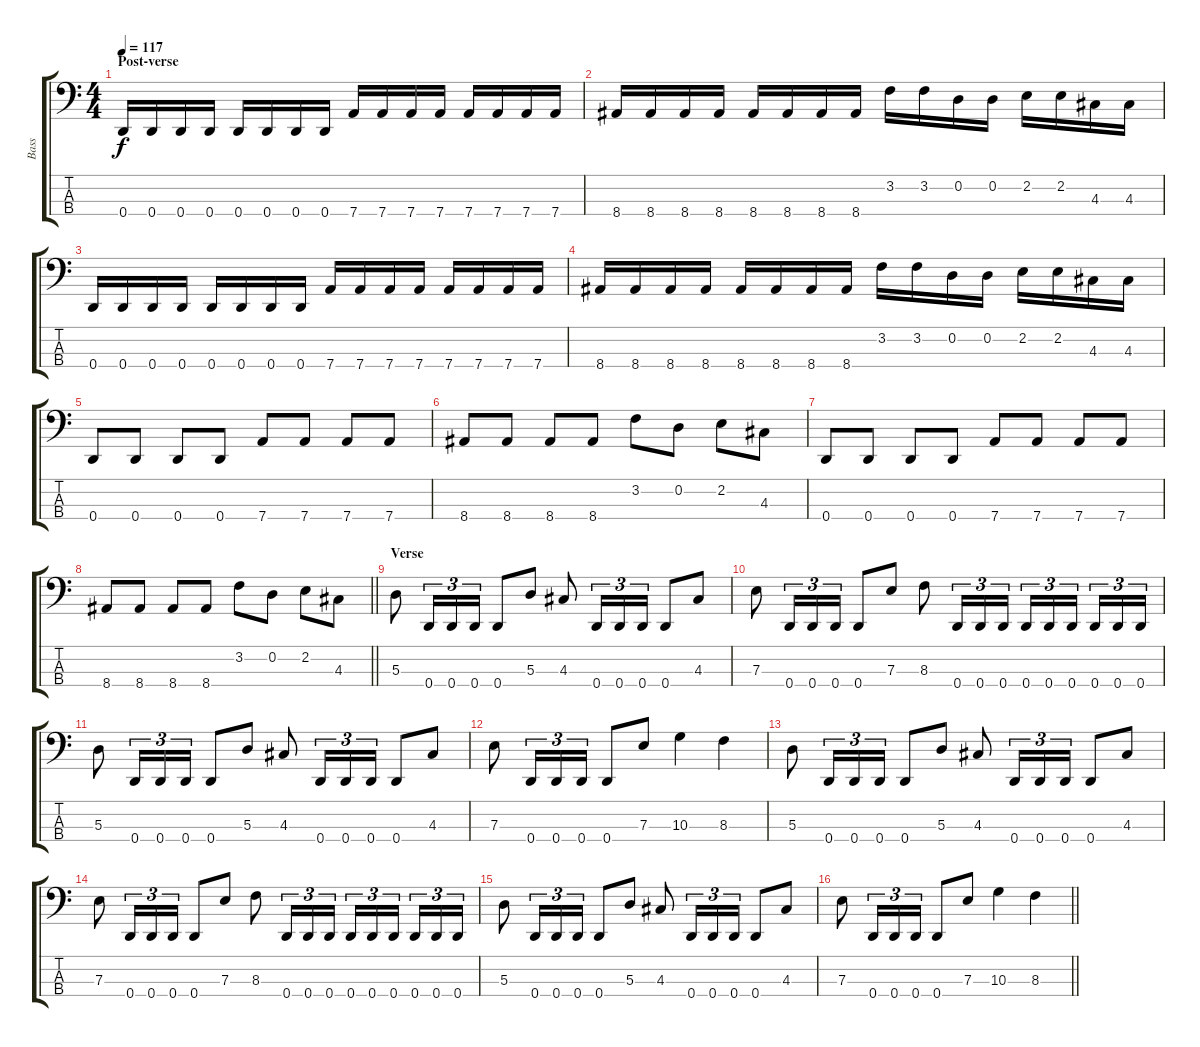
\track ("Bass" "Bass") {instrument electricbassfinger}
\staff {score tabs}
\tuning (G2 D2 A1 D1) {hide}
\ts (4 4)
\section ("" "Post-verse")
\tempo 117
\clef f4
\ks c
0.4.16{dy f} 0.4.16 0.4.16 0.4.16 0.4.16 0.4.16 0.4.16 0.4.16 7.4.16 7.4.16 7.4.16 7.4.16 7.4.16 7.4.16 7.4.16 7.4.16 |
8.4.16 8.4.16 8.4.16 8.4.16 8.4.16 8.4.16 8.4.16 8.4.16 3.2.16 3.2.16 0.2.16 0.2.16 2.2.16 2.2.16 4.3.16 4.3.16 |
0.4.16 0.4.16 0.4.16 0.4.16 0.4.16 0.4.16 0.4.16 0.4.16 7.4.16 7.4.16 7.4.16 7.4.16 7.4.16 7.4.16 7.4.16 7.4.16 |
8.4.16 8.4.16 8.4.16 8.4.16 8.4.16 8.4.16 8.4.16 8.4.16 3.2.16 3.2.16 0.2.16 0.2.16 2.2.16 2.2.16 4.3.16 4.3.16 |
0.4.8 0.4.8 0.4.8 0.4.8 7.4.8 7.4.8 7.4.8 7.4.8 |
8.4.8 8.4.8 8.4.8 8.4.8 3.2.8 0.2.8 2.2.8 4.3.8 |
0.4.8 0.4.8 0.4.8 0.4.8 7.4.8 7.4.8 7.4.8 7.4.8 |
\barLineRight lightlight
8.4.8 8.4.8 8.4.8 8.4.8 3.2.8 0.2.8 2.2.8 4.3.8 |
\section ("" "Verse")
5.3.8 0.4.16{tu (3 2)} 0.4.16{tu (3 2)} 0.4.16{tu (3 2)} 0.4.8 5.3.8 4.3.8 0.4.16{tu (3 2)} 0.4.16{tu (3 2)} 0.4.16{tu (3 2)} 0.4.8 4.3.8 |
7.3.8 0.4.16{tu (3 2)} 0.4.16{tu (3 2)} 0.4.16{tu (3 2)} 0.4.8 7.3.8 8.3.8 0.4.16{tu (3 2)} 0.4.16{tu (3 2)} 0.4.16{tu (3 2)} 0.4.16{tu (3 2)} 0.4.16{tu (3 2)} 0.4.16{tu (3 2) beam splitsecondary} 0.4.16{tu (3 2)} 0.4.16{tu (3 2)} 0.4.16{tu (3 2)} |
5.3.8 0.4.16{tu (3 2)} 0.4.16{tu (3 2)} 0.4.16{tu (3 2)} 0.4.8 5.3.8 4.3.8 0.4.16{tu (3 2)} 0.4.16{tu (3 2)} 0.4.16{tu (3 2)} 0.4.8 4.3.8 |
7.3.8 0.4.16{tu (3 2)} 0.4.16{tu (3 2)} 0.4.16{tu (3 2)} 0.4.8 7.3.8 10.3.4 8.3.4 |
5.3.8 0.4.16{tu (3 2)} 0.4.16{tu (3 2)} 0.4.16{tu (3 2)} 0.4.8 5.3.8 4.3.8 0.4.16{tu (3 2)} 0.4.16{tu (3 2)} 0.4.16{tu (3 2)} 0.4.8 4.3.8 |
7.3.8 0.4.16{tu (3 2)} 0.4.16{tu (3 2)} 0.4.16{tu (3 2)} 0.4.8 7.3.8 8.3.8 0.4.16{tu (3 2)} 0.4.16{tu (3 2)} 0.4.16{tu (3 2)} 0.4.16{tu (3 2)} 0.4.16{tu (3 2)} 0.4.16{tu (3 2) beam splitsecondary} 0.4.16{tu (3 2)} 0.4.16{tu (3 2)} 0.4.16{tu (3 2)} |
5.3.8 0.4.16{tu (3 2)} 0.4.16{tu (3 2)} 0.4.16{tu (3 2)} 0.4.8 5.3.8 4.3.8 0.4.16{tu (3 2)} 0.4.16{tu (3 2)} 0.4.16{tu (3 2)} 0.4.8 4.3.8 |
\barLineRight lightlight
7.3.8 0.4.16{tu (3 2)} 0.4.16{tu (3 2)} 0.4.16{tu (3 2)} 0.4.8 7.3.8 10.3.4 8.3.4
